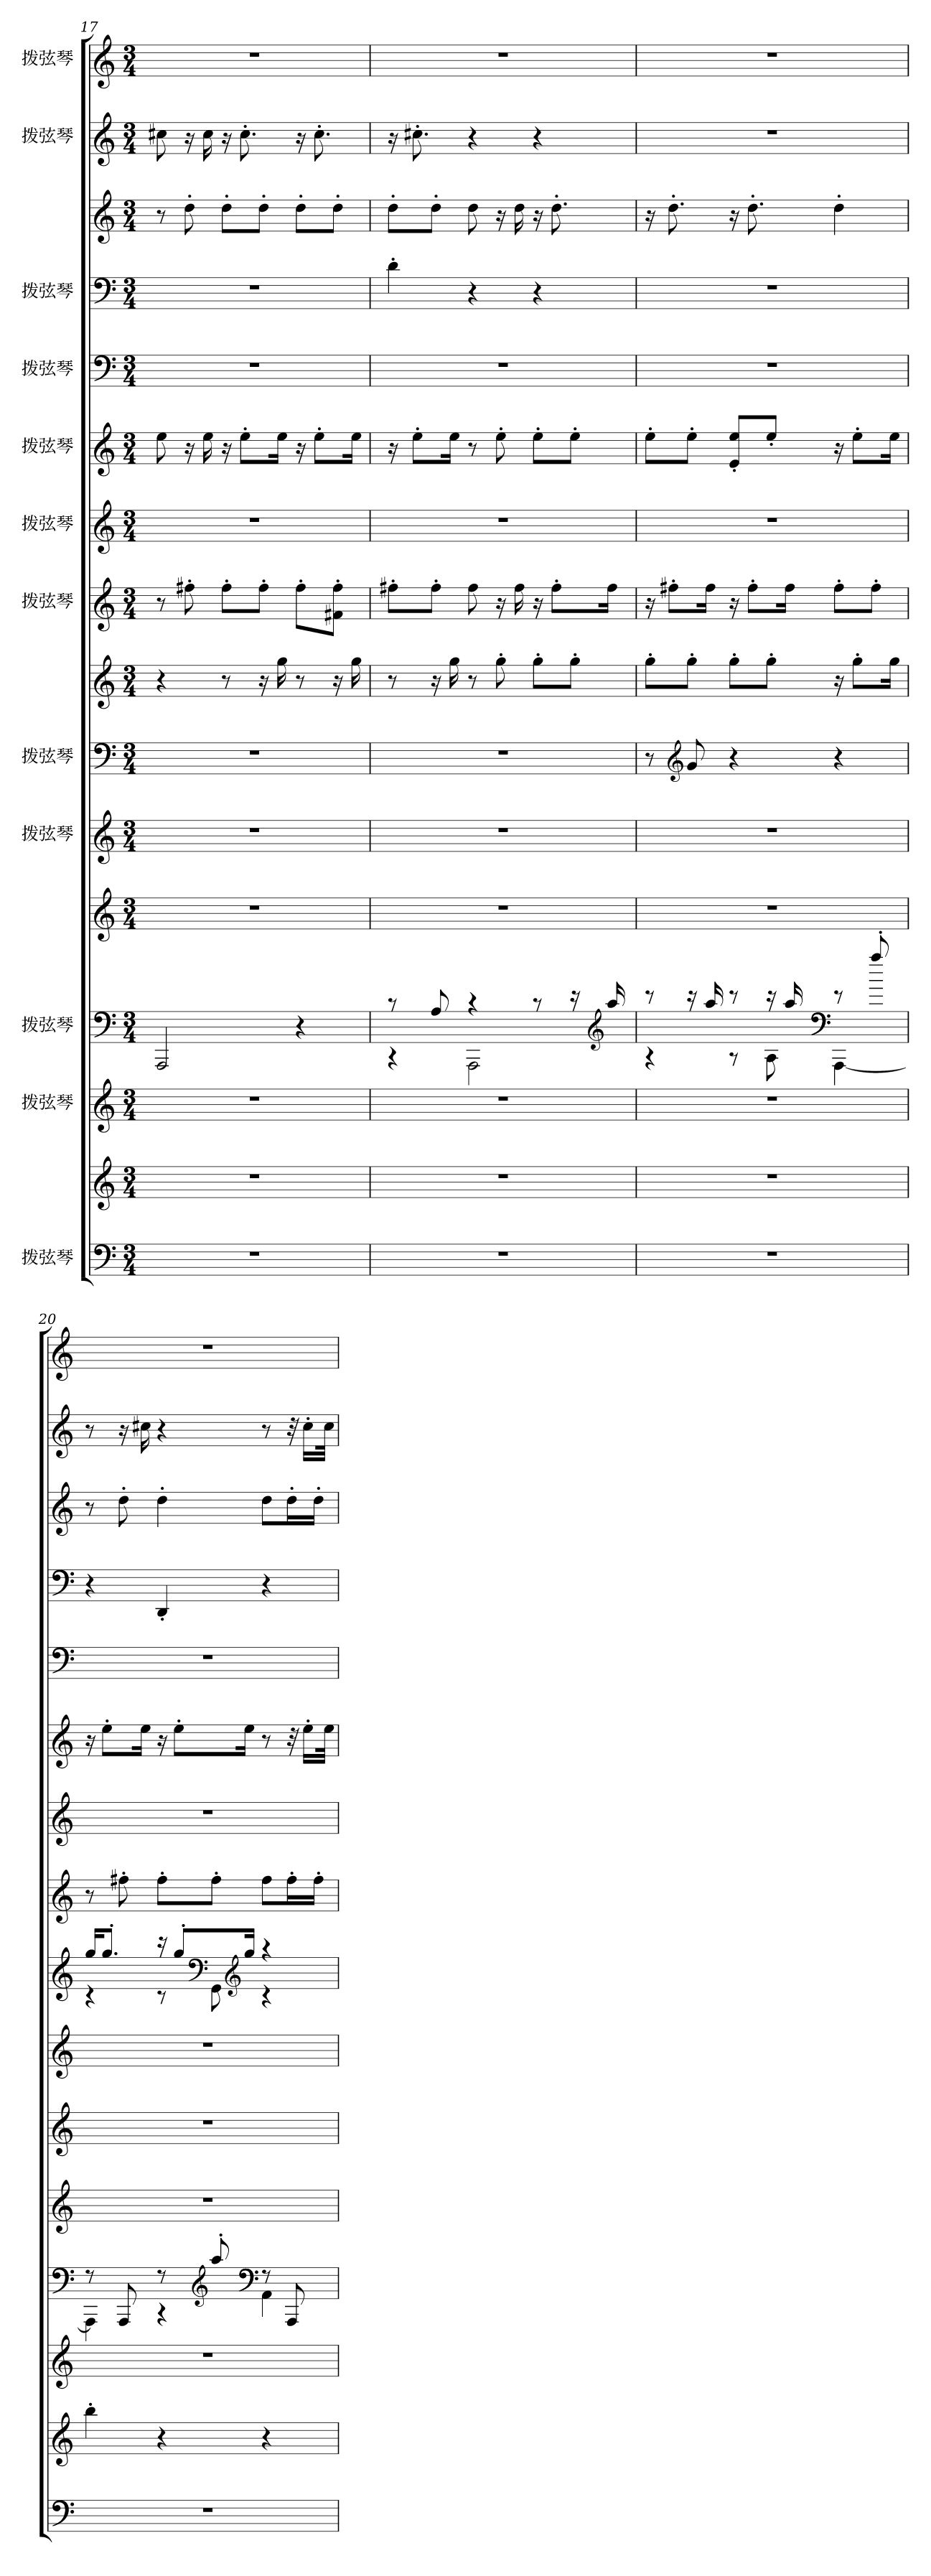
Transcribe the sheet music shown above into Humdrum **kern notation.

**kern	**kern	**kern	**kern	**kern	**kern	**kern	**kern	**kern	**kern	**kern	**kern	**kern	**kern	**kern	**kern
*part12	*part12	*part11	*part10	*part10	*part9	*part8	*part8	*part7	*part6	*part5	*part4	*part3	*part3	*part2	*part1
*staff16	*staff15	*staff14	*staff13	*staff12	*staff11	*staff10	*staff9	*staff8	*staff7	*staff6	*staff5	*staff4	*staff3	*staff2	*staff1
*I"拨弦琴	*	*I"拨弦琴	*I"拨弦琴	*	*I"拨弦琴	*I"拨弦琴	*	*I"拨弦琴	*I"拨弦琴	*I"拨弦琴	*I"拨弦琴	*I"拨弦琴	*	*I"拨弦琴	*I"拨弦琴
*clefF4	*clefG2	*clefG2	*clefF4	*clefG2	*clefG2	*clefF4	*clefG2	*clefG2	*clefG2	*clefG2	*clefF4	*clefF4	*clefG2	*clefG2	*clefG2
*k[]	*k[]	*k[]	*k[]	*k[]	*k[]	*k[]	*k[]	*k[]	*k[]	*k[]	*k[]	*k[]	*k[]	*k[]	*k[]
*M3/4	*M3/4	*M3/4	*M3/4	*M3/4	*M3/4	*M3/4	*M3/4	*M3/4	*M3/4	*M3/4	*M3/4	*M3/4	*M3/4	*M3/4	*M3/4
=17	=17	=17	=17	=17	=17	=17	=17	=17	=17	=17	=17	=17	=17	=17	=17
2.r	2.r	2.r	2AAA/	2.r	2.r	2.r	4r	8r	2.r	8ee\	2.r	2.r	8r	8cc#X\	2.r
.	.	.	.	.	.	.	.	8ff#X'\	.	16r	.	.	8dd'\	16r	.
.	.	.	.	.	.	.	.	.	.	16ee\	.	.	.	16cc#\	.
.	.	.	.	.	.	.	8r	8ff#'\L	.	16r	.	.	8dd'\L	16r	.
.	.	.	.	.	.	.	.	.	.	8ee'\L	.	.	.	8.cc#'\	.
.	.	.	.	.	.	.	16r	8ff#'\J	.	.	.	.	8dd'\J	.	.
.	.	.	.	.	.	.	16gg\	.	.	16ee\Jk	.	.	.	.	.
.	.	.	4r	.	.	.	8r	8ff#'\L	.	16r	.	.	8dd'\L	16r	.
.	.	.	.	.	.	.	.	.	.	8ee'\L	.	.	.	8.cc#'\	.
.	.	.	.	.	.	.	16r	8f#X\' 8ff#\'J	.	.	.	.	8dd'\J	.	.
.	.	.	.	.	.	.	16gg\	.	.	16ee\Jk	.	.	.	.	.
=18	=18	=18	=18	=18	=18	=18	=18	=18	=18	=18	=18	=18	=18	=18	=18
*	*	*	*^	*	*	*	*	*	*	*	*	*	*	*	*
2.r	2.r	2.r	8r	4r	2.r	2.r	2.r	8r	8ff#X'\L	2.r	16r	2.r	4d'\	8dd'\L	16r	2.r
.	.	.	.	.	.	.	.	.	.	.	8ee'\L	.	.	.	8.cc#X'\	.
.	.	.	8A/	.	.	.	.	16r	8ff#'\J	.	.	.	.	8dd'\J	.	.
.	.	.	.	.	.	.	.	16gg\	.	.	16ee\Jk	.	.	.	.	.
.	.	.	4r	2AAA\	.	.	.	8r	8ff#\	.	8r	.	4r	8dd\	4r	.
.	.	.	.	.	.	.	.	8gg'\	16r	.	8ee'\	.	.	16r	.	.
.	.	.	.	.	.	.	.	.	16ff#\	.	.	.	.	16dd\	.	.
.	.	.	8r	.	.	.	.	8gg'\L	16r	.	8ee'\L	.	4r	16r	4r	.
.	.	.	.	.	.	.	.	.	8ff#'\L	.	.	.	.	8.dd'\	.	.
.	.	.	16r	.	.	.	.	8gg'\J	.	.	8ee'\J	.	.	.	.	.
*	*	*	*clefG2	*	*	*	*	*	*	*	*	*	*	*	*	*
.	.	.	16aa/	.	.	.	.	.	16ff#\Jk	.	.	.	.	.	.	.
!!LO:PB:g=z
=19	=19	=19	=19	=19	=19	=19	=19	=19	=19	=19	=19	=19	=19	=19	=19	=19
2.r	2.r	2.r	8r	4r	2.r	2.r	8r	8gg'\L	16r	2.r	8ee'\L	2.r	2.r	16r	2.r	2.r
.	.	.	.	.	.	.	.	.	8ff#X'\L	.	.	.	.	8.dd'\	.	.
*	*	*	*	*	*	*	*clefG2	*	*	*	*	*	*	*	*	*
.	.	.	16r	.	.	.	8g/	8gg'\J	.	.	8ee'\J	.	.	.	.	.
.	.	.	16aa/	.	.	.	.	.	16ff#\Jk	.	.	.	.	.	.	.
.	.	.	8r	8r	.	.	4r	8gg'\L	16r	.	8e/' 8ee/'L	.	.	16r	.	.
.	.	.	.	.	.	.	.	.	8ff#'\L	.	.	.	.	8.dd'\	.	.
.	.	.	16r	8A\	.	.	.	8gg'\J	.	.	8ee'/J	.	.	.	.	.
.	.	.	16aa/	.	.	.	.	.	16ff#\Jk	.	.	.	.	.	.	.
*	*	*	*clefF4	*	*	*	*	*	*	*	*	*	*	*	*	*
.	.	.	8r	[4AAA\	.	.	4r	16r	8ff#'\L	.	16r	.	.	4dd'\	.	.
.	.	.	.	.	.	.	.	8gg'\L	.	.	8ee'\L	.	.	.	.	.
.	.	.	8aa'/	.	.	.	.	.	8ff#'\J	.	.	.	.	.	.	.
.	.	.	.	.	.	.	.	16gg\Jk	.	.	16ee\Jk	.	.	.	.	.
=20	=20	=20	=20	=20	=20	=20	=20	=20	=20	=20	=20	=20	=20	=20	=20	=20
*	*	*	*	*	*	*	*	*^	*	*	*	*	*	*	*	*
2.r	4bb'\	2.r	8r	4AAA\]	2.r	2.r	2.r	16gg/KL	4r	8r	2.r	16r	2.r	4r	8r	8r	2.r
.	.	.	.	.	.	.	.	8.gg'/J	.	.	.	8ee'\L	.	.	.	.	.
.	.	.	8AAA/	.	.	.	.	.	.	8ff#X'\	.	.	.	.	8dd'\	16r	.
.	.	.	.	.	.	.	.	.	.	.	.	16ee\Jk	.	.	.	16cc#X\	.
.	4r	.	8r	4r	.	.	.	16r	8r	8ff#'\L	.	16r	.	4DD'/	4dd'\	4r	.
.	.	.	.	.	.	.	.	8gg'/L	.	.	.	8ee'\L	.	.	.	.	.
*	*	*	*clefG2	*	*	*	*	*clefF4	*	*	*	*	*	*	*	*	*
.	.	.	8aa'/	.	.	.	.	.	8GG\	8ff#'\J	.	.	.	.	.	.	.
*	*	*	*	*	*	*	*	*clefG2	*	*	*	*	*	*	*	*	*
.	.	.	.	.	.	.	.	16gg/Jk	.	.	.	16ee\Jk	.	.	.	.	.
*	*	*	*clefF4	*	*	*	*	*	*	*	*	*	*	*	*	*	*
.	4r	.	8r	4AA\	.	.	.	4r	4r	8ff#\L	.	8r	.	4r	8dd\L	8r	.
.	.	.	8AAA/	.	.	.	.	.	.	16ff#'\L	.	32r	.	.	16dd'\L	32r	.
.	.	.	.	.	.	.	.	.	.	.	.	16ee'\LL	.	.	.	16cc#'\LL	.
.	.	.	.	.	.	.	.	.	.	16ff#'\JJ	.	.	.	.	16dd'\JJ	.	.
.	.	.	.	.	.	.	.	.	.	.	.	32ee\JJk	.	.	.	32cc#\JJk	.
*	*	*	*v	*v	*	*	*	*v	*v	*	*	*	*	*	*	*	*
=	=	=	=	=	=	=	=	=	=	=	=	=	=	=	=
*-	*-	*-	*-	*-	*-	*-	*-	*-	*-	*-	*-	*-	*-	*-	*-
